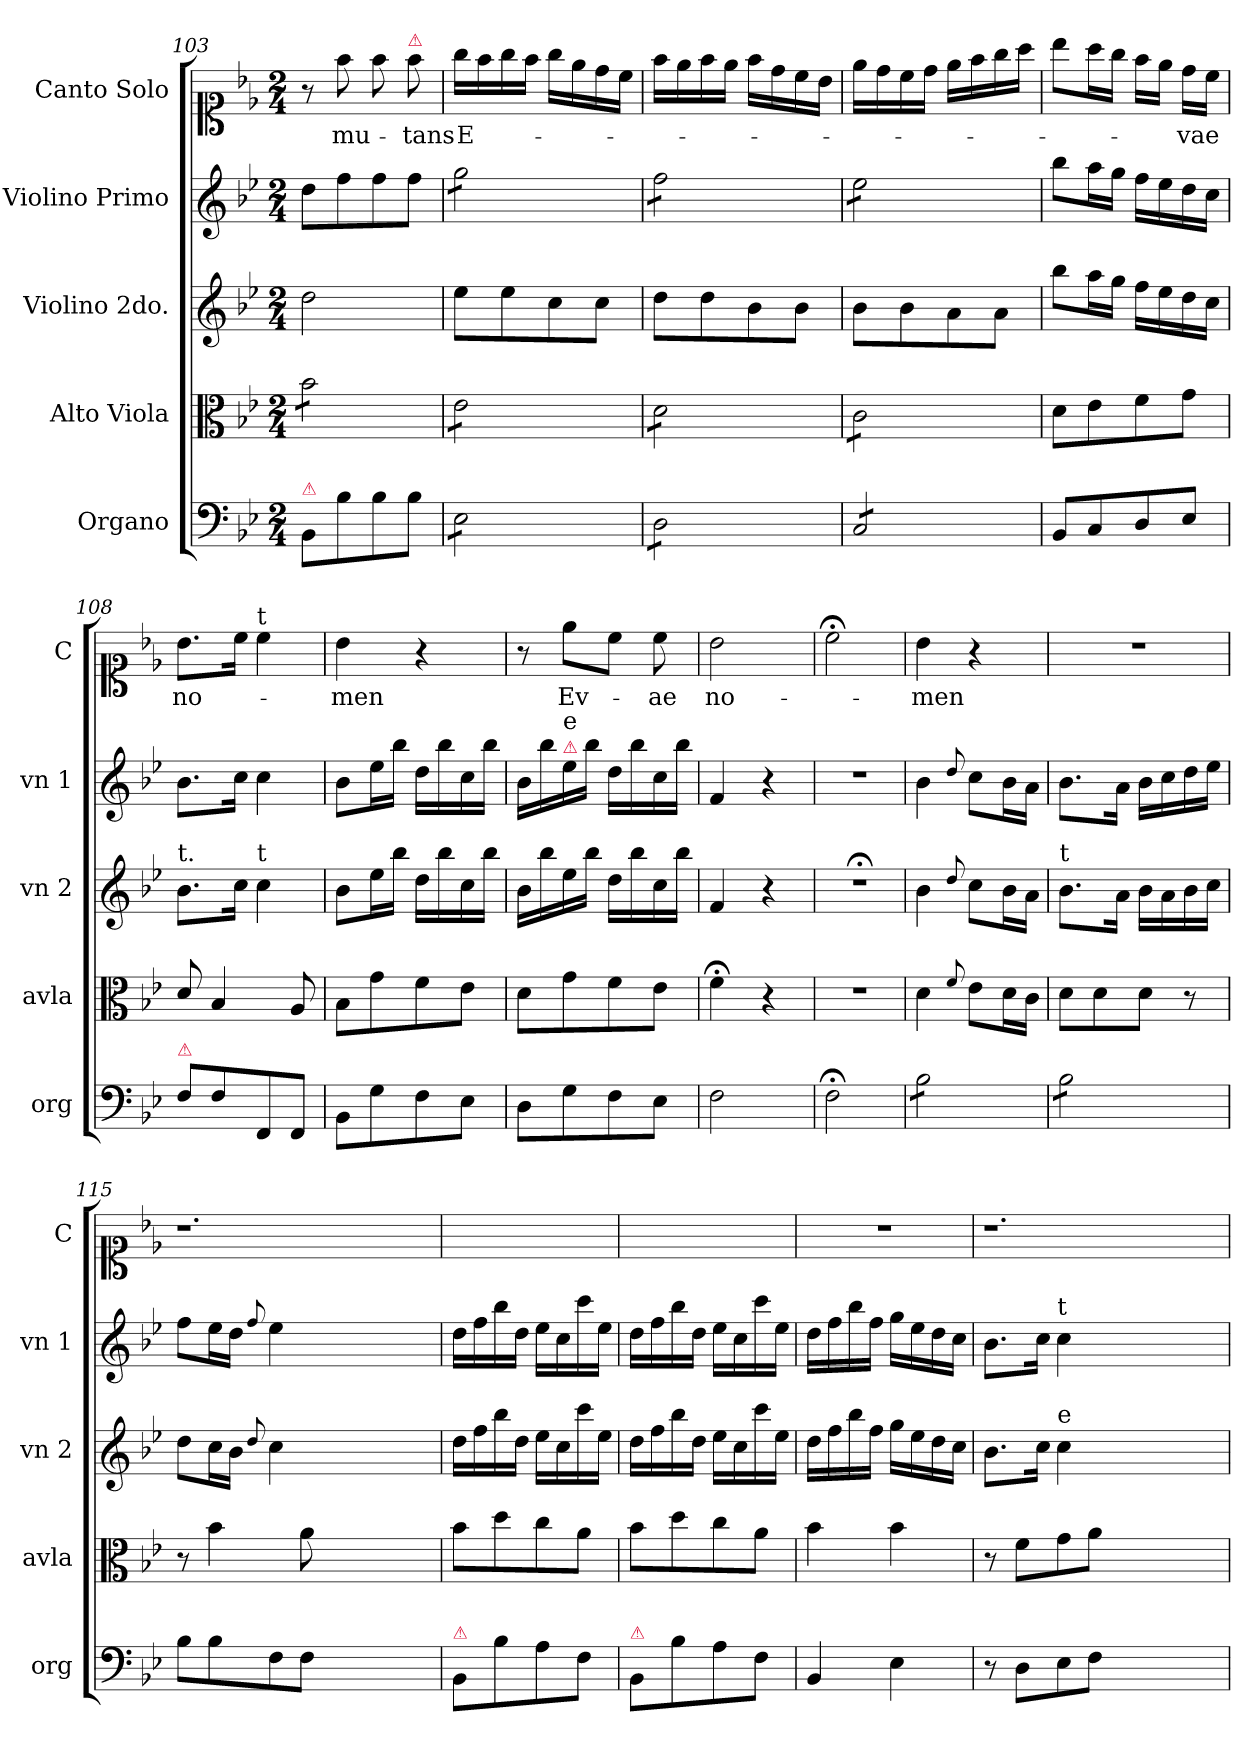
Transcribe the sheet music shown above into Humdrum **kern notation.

**kern	**kern	**kern	**kern	**kern	**text
*part5	*part4	*part3	*part2	*part1	*part1
*staff5	*staff4	*staff3	*staff2	*staff1	*staff1
*I"Organo	*I"Alto Viola	*I"Violino 2do.	*I"Violino Primo	*I"Canto Solo	*
*I'org	*I'avla	*I'vn 2	*I'vn 1	*I'C	*
*clefF4	*clefC3	*clefG2	*clefG2	*clefC1	*
*k[b-e-]	*k[b-e-]	*k[b-e-]	*k[b-e-]	*k[b-e-]	*
*M2/4	*M2/4	*M2/4	*M2/4	*M2/4	*
=103	=103	=103	=103	=103	=103
!LO:TX:a:color=crimson:t=⚠	!	!	!	!	!
*	*tremolo	*	*	*	*
8BB-/L	8b-\L	2dd\	8dd\L	8r	.
8B-\	8b-\	.	8ff\	8ff\	mu-
8B-\	8b-\	.	8ff\	8ff\	.
!	!	!	!	!LO:TX:a:color=crimson:t=⚠	!
8B-\J	8b-\J	.	8ff\J	8ff\	-tans
=104	=104	=104	=104	=104	=104
*tremolo	*	*	*	*	*
*	*	*	*tremolo	*	*
8E-\L	8e-\L	8ee-\L	8gg\L	16gg\LL	E-
.	.	.	.	16ff\	.
8E-\	8e-\	8ee-\	8gg\	16gg\	.
.	.	.	.	16ff\JJ	.
8E-\	8e-\	8cc\	8gg\	16gg\LL	.
.	.	.	.	16ee-\	.
8E-\J	8e-\J	8cc\J	8gg\J	16dd\	.
.	.	.	.	16cc\JJ	.
=105	=105	=105	=105	=105	=105
8D\L	8d\L	8dd\L	8ff\L	16ff\LL	.
.	.	.	.	16ee-\	.
8D\	8d\	8dd\	8ff\	16ff\	.
.	.	.	.	16ee-\JJ	.
8D\	8d\	8b-\	8ff\	16ff\LL	.
.	.	.	.	16dd\	.
8D\J	8d\J	8b-\J	8ff\J	16cc\	.
.	.	.	.	16b-\JJ	.
=106	=106	=106	=106	=106	=106
8C/L	8c\L	8b-\L	8ee-\L	16ee-\LL	.
.	.	.	.	16dd\	.
8C/	8c\	8b-\	8ee-\	16cc\	.
.	.	.	.	16dd\JJ	.
8C/	8c\	8a\	8ee-\	16ee-\LL	.
.	.	.	.	16ff\	.
8C/J	8c\J	8a\J	8ee-\J	16gg\	.
*	*	*	*Xtremolo	*	*
*	*Xtremolo	*	*	*	*
*Xtremolo	*	*	*	*	*
.	.	.	.	16aa\JJ	.
=107	=107	=107	=107	=107	=107
8BB-/L	8d\L	8bb-\L	8bb-\L	8bb-\L	.
8C/	8e-\	16aa\L	16aa\L	16aa\L	.
.	.	16gg\JJ	16gg\JJ	16gg\JJ	.
8D/	8f\	16ff\LL	16ff\LL	16ff\LL	.
.	.	16ee-\	16ee-\	16ee-\JJ	.
8E-/J	8g\J	16dd\	16dd\	16dd\LL	-vae
.	.	16cc\JJ	16cc\JJ	16cc\JJ	.
=108	=108	=108	=108	=108	=108
!	!	!LO:TX:a:t=t.	!	!	!
!LO:TX:a:color=crimson:t=⚠	!	!	!	!	!
8F\L	8d/	8.b-\L	8.b-\L	8.b-\L	no-
8F\	4B-/	.	.	.	.
.	.	16cc\Jk	16cc\Jk	16cc\Jk	.
!	!	!	!	!LO:TX:a:t=t	!
!	!	!LO:TX:a:t=t	!	!	!
8FF/	.	4cc\	4cc\	4cc\	.
8FF/J	8A/	.	.	.	.
=109	=109	=109	=109	=109	=109
8BB-\L	8B-\L	8b-\L	8b-\L	4b-\	-men
8G\	8g\	16ee-\L	16ee-\L	.	.
.	.	16bb-\JJ	16bb-\JJ	.	.
8F\	8f\	16dd\LL	16dd\LL	4r	.
.	.	16bb-\	16bb-\	.	.
8E-\J	8e-\J	16cc\	16cc\	.	.
.	.	16bb-\JJ	16bb-\JJ	.	.
=110	=110	=110	=110	=110	=110
8D\L	8d\L	16b-\LL	16b-\LL	8r	.
.	.	16bb-\	16bb-\	.	.
!	!	!	!LO:TX:a:color=crimson:t=⚠	!	!
!	!	!	!LO:TX:a:t=e	!	!
8G\	8g\	16ee-\	16ee-\	8ee-\L	Ev-
.	.	16bb-\JJ	16bb-\JJ	.	.
8F\	8f\	16dd\LL	16dd\LL	8cc\J	.
.	.	16bb-\	16bb-\	.	.
8E-\J	8e-\J	16cc\	16cc\	8cc\	-ae
.	.	16bb-\JJ	16bb-\JJ	.	.
=111	=111	=111	=111	=111	=111
2F\	4f;<\	4f/	4f/	2b-\	no-
.	4r	4r	4r	.	.
=112	=112	=112	=112	=112	=112
2F;<\	2r	2r;<	2r	2cc;<\	.
=113	=113	=113	=113	=113	=113
*tremolo	*	*	*	*	*
8B-\L	4d\	4b-\	4b-\	4b-\	-men
8B-\	.	.	.	.	.
.	8qqf/	8qqdd/	8qqdd/	.	.
8B-\	8e-\L	8cc\L	8cc\L	4r	.
8B-\J	16d\L	16b-\L	16b-\L	.	.
.	16c\JJ	16a\JJ	16a\JJ	.	.
=114	=114	=114	=114	=114	=114
!	!	!LO:TX:a:t=t	!	!	!
8B-\L	8d\L	8.b-\L	8.b-\L	2r	.
8B-\	8d\	.	.	.	.
.	.	16a\Jk	16a\Jk	.	.
8B-\	8d\J	16b-\LL	16b-\LL	.	.
.	.	16a\	16cc\	.	.
8B-\J	8r	16b-\	16dd\	.	.
*Xtremolo	*	*	*	*	*
.	.	16cc\JJ	16ee-\JJ	.	.
=115	=115	=115	=115	=115	=115
8B-\L	8r	8dd\L	8ff\L	1.r	.
8B-\	4b-\	16cc\L	16ee-\L	.	.
.	.	16b-\JJ	16dd\JJ	.	.
.	.	8qqdd/	8qqff/	.	.
8F\	.	4cc\	4ee-\	.	.
8F\J	8a\	.	.	.	.
1ryy	1ryy	1ryy	1ryy	.	.
=116	=116	=116	=116	=116	=116
!LO:TX:a:color=crimson:t=⚠	!	!	!	!	!
8BB-/L	8b-\L	16dd\LL	16dd\LL	2ryy	.
.	.	16ff\	16ff\	.	.
8B-\	8dd\	16bb-\	16bb-\	.	.
.	.	16dd\JJ	16dd\JJ	.	.
8A\	8cc\	16ee-\LL	16ee-\LL	.	.
.	.	16cc\	16cc\	.	.
8F\J	8a\J	16ccc\	16ccc\	.	.
.	.	16ee-\JJ	16ee-\JJ	.	.
=117	=117	=117	=117	=117	=117
!LO:TX:a:color=crimson:t=⚠	!	!	!	!	!
8BB-/L	8b-\L	16dd\LL	16dd\LL	2ryy	.
.	.	16ff\	16ff\	.	.
8B-\	8dd\	16bb-\	16bb-\	.	.
.	.	16dd\JJ	16dd\JJ	.	.
8A\	8cc\	16ee-\LL	16ee-\LL	.	.
.	.	16cc\	16cc\	.	.
8F\J	8a\J	16ccc\	16ccc\	.	.
.	.	16ee-\JJ	16ee-\JJ	.	.
=118	=118	=118	=118	=118	=118
4BB-/	4b-\	16dd\LL	16dd\LL	2r	.
.	.	16ff\	16ff\	.	.
.	.	16bb-\	16bb-\	.	.
.	.	16ff\JJ	16ff\JJ	.	.
4E-\	4b-\	16gg\LL	16gg\LL	.	.
.	.	16ee-\	16ee-\	.	.
.	.	16dd\	16dd\	.	.
.	.	16cc\JJ	16cc\JJ	.	.
=119	=119	=119	=119	=119	=119
8r	8r	8.b-\L	8.b-\L	1.r	.
8D\L	8f\L	.	.	.	.
.	.	16cc\Jk	16cc\Jk	.	.
!	!	!	!LO:TX:a:t=t	!	!
!	!	!LO:TX:a:t=e	!	!	!
8E-\	8g\	4cc\	4cc\	.	.
8F\J	8a\J	.	.	.	.
1ryy	1ryy	1ryy	1ryy	.	.
=	=	=	=	=	=
*-	*-	*-	*-	*-	*-
